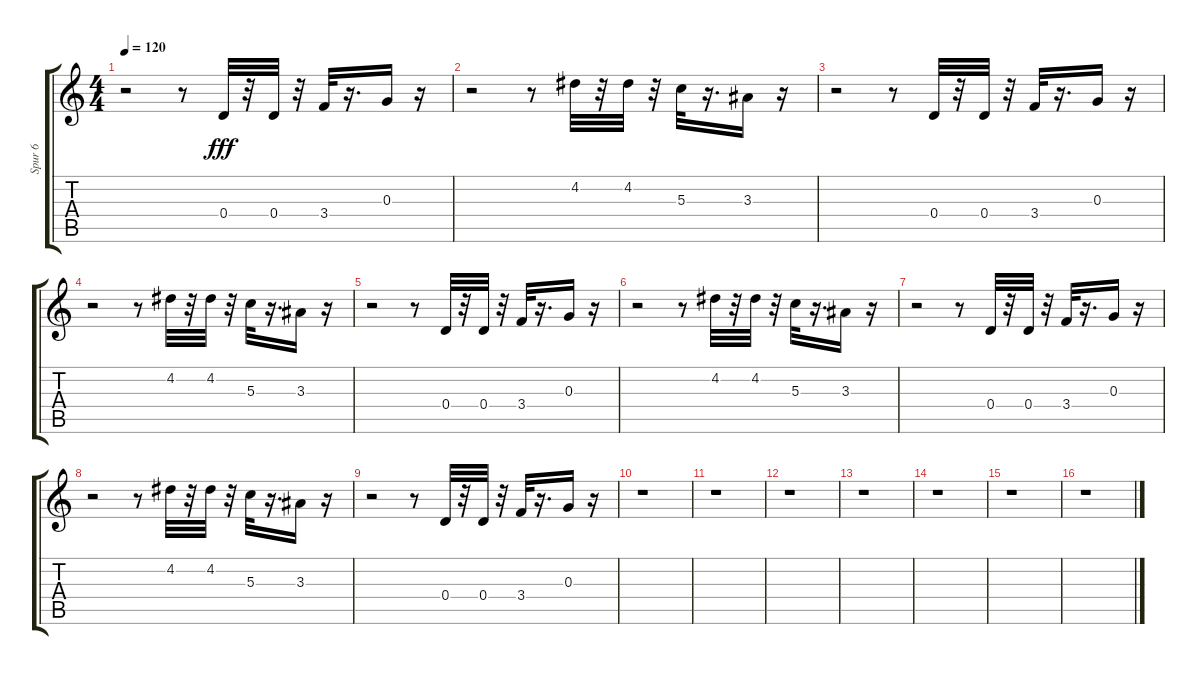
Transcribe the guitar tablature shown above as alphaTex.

\track ("Spur 6" "Spur 6") {instrument electricguitarmuted}
\staff {score tabs}
\tuning (E4 B3 G3 D3 A2 E2) {hide}
\ts (4 4)
\tempo 120
\clef g2
\ks c
r.2{dy fff} r.8 0.4.32 r.32 0.4.32 r.32 3.4.32 r.16{d} 0.3.16 r.16 |
r.2 r.8 4.2.32 r.32 4.2.32 r.32 5.3.32 r.16{d} 3.3.16 r.16 |
r.2 r.8 0.4.32 r.32 0.4.32 r.32 3.4.32 r.16{d} 0.3.16 r.16 |
r.2 r.8 4.2.32 r.32 4.2.32 r.32 5.3.32 r.16{d} 3.3.16 r.16 |
r.2 r.8 0.4.32 r.32 0.4.32 r.32 3.4.32 r.16{d} 0.3.16 r.16 |
r.2 r.8 4.2.32 r.32 4.2.32 r.32 5.3.32 r.16{d} 3.3.16 r.16 |
r.2 r.8 0.4.32 r.32 0.4.32 r.32 3.4.32 r.16{d} 0.3.16 r.16 |
r.2 r.8 4.2.32 r.32 4.2.32 r.32 5.3.32 r.16{d} 3.3.16 r.16 |
r.2 r.8 0.4.32 r.32 0.4.32 r.32 3.4.32 r.16{d} 0.3.16 r.16 |
r.1 |
r.1 |
r.1 |
r.1 |
r.1 |
r.1 |
r.1
